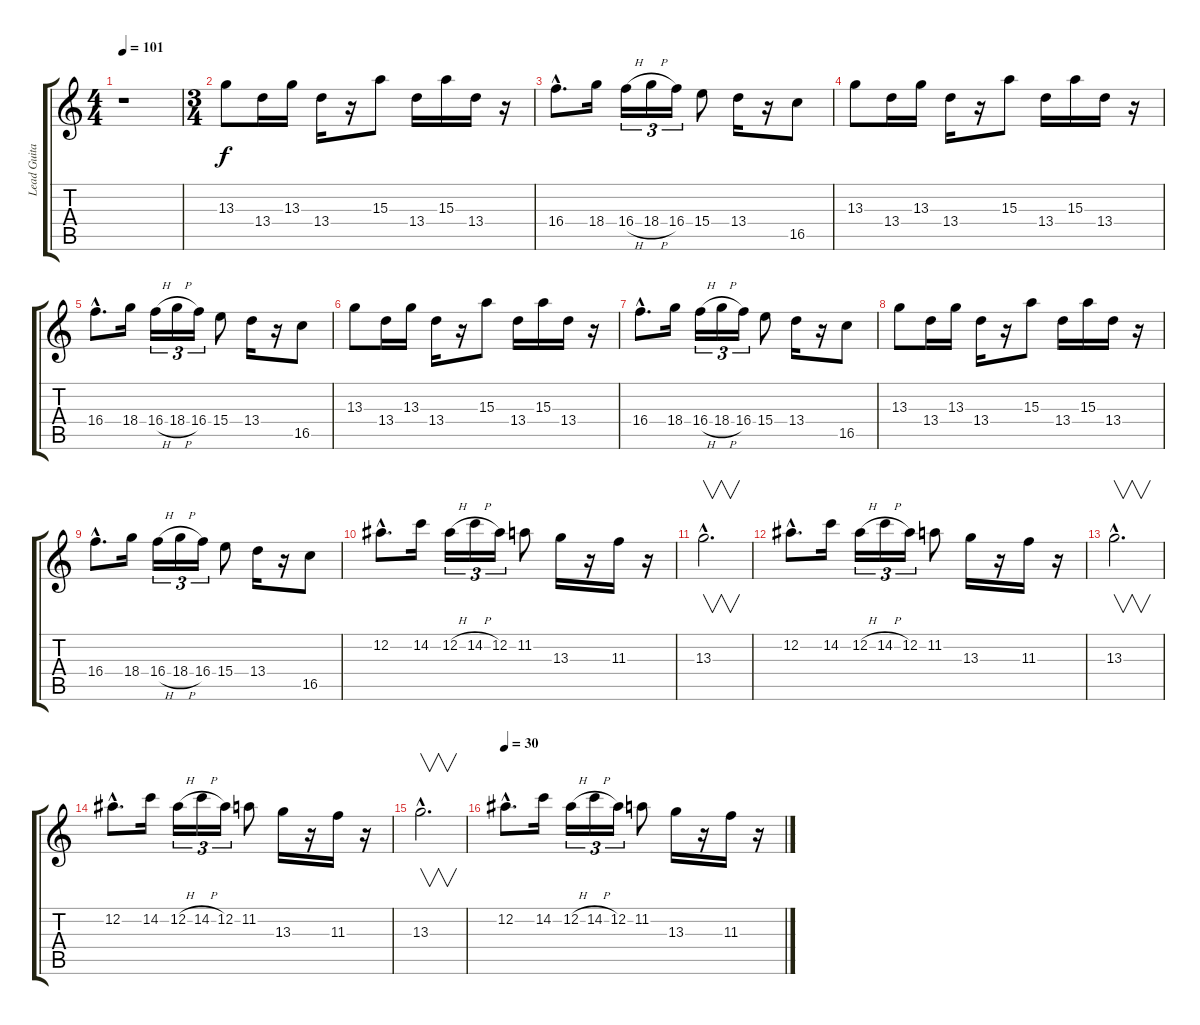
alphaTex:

\track ("Lead Guitar" "Lead Guita") {instrument distortionguitar}
\staff {score tabs}
\tuning (Eb4 Bb3 Gb3 Db3 Ab2 Eb2) {hide}
\ts (4 4)
\tempo 101
\clef g2
\ks c
r.1{dy f} |
\ts (3 4)
13.3.8 13.4.16 13.3.16 13.4.16 r.16 15.3.8 13.4.16 15.3.16 13.4.16 r.16 |
16.4{hac}.8{d} 18.4.16 16.4{h}.16{tu (3 2)} 18.4{h}.16{tu (3 2)} 16.4.16{tu (3 2)} 15.4.8 13.4.16 r.16 16.5.8 |
13.3.8 13.4.16 13.3.16 13.4.16 r.16 15.3.8 13.4.16 15.3.16 13.4.16 r.16 |
16.4{hac}.8{d} 18.4.16 16.4{h}.16{tu (3 2)} 18.4{h}.16{tu (3 2)} 16.4.16{tu (3 2)} 15.4.8 13.4.16 r.16 16.5.8 |
13.3.8 13.4.16 13.3.16 13.4.16 r.16 15.3.8 13.4.16 15.3.16 13.4.16 r.16 |
16.4{hac}.8{d} 18.4.16 16.4{h}.16{tu (3 2)} 18.4{h}.16{tu (3 2)} 16.4.16{tu (3 2)} 15.4.8 13.4.16 r.16 16.5.8 |
13.3.8 13.4.16 13.3.16 13.4.16 r.16 15.3.8 13.4.16 15.3.16 13.4.16 r.16 |
16.4{hac}.8{d} 18.4.16 16.4{h}.16{tu (3 2)} 18.4{h}.16{tu (3 2)} 16.4.16{tu (3 2)} 15.4.8 13.4.16 r.16 16.5.8 |
12.2{hac}.8{d} 14.2.16 12.2{h}.16{tu (3 2)} 14.2{h}.16{tu (3 2)} 12.2.16{tu (3 2)} 11.2.8 13.3.16 r.16 11.3.16 r.16 |
13.3{hac}.2{v d} |
12.2{hac}.8{d} 14.2.16 12.2{h}.16{tu (3 2)} 14.2{h}.16{tu (3 2)} 12.2.16{tu (3 2)} 11.2.8 13.3.16 r.16 11.3.16 r.16 |
13.3{hac}.2{v d} |
12.2{hac}.8{d} 14.2.16 12.2{h}.16{tu (3 2)} 14.2{h}.16{tu (3 2)} 12.2.16{tu (3 2)} 11.2.8 13.3.16 r.16 11.3.16 r.16 |
13.3{hac}.2{v d} |
\tempo 30
12.2{hac}.8{d} 14.2.16 12.2{h}.16{tu (3 2)} 14.2{h}.16{tu (3 2)} 12.2.16{tu (3 2)} 11.2.8 13.3.16 r.16 11.3.16 r.16
